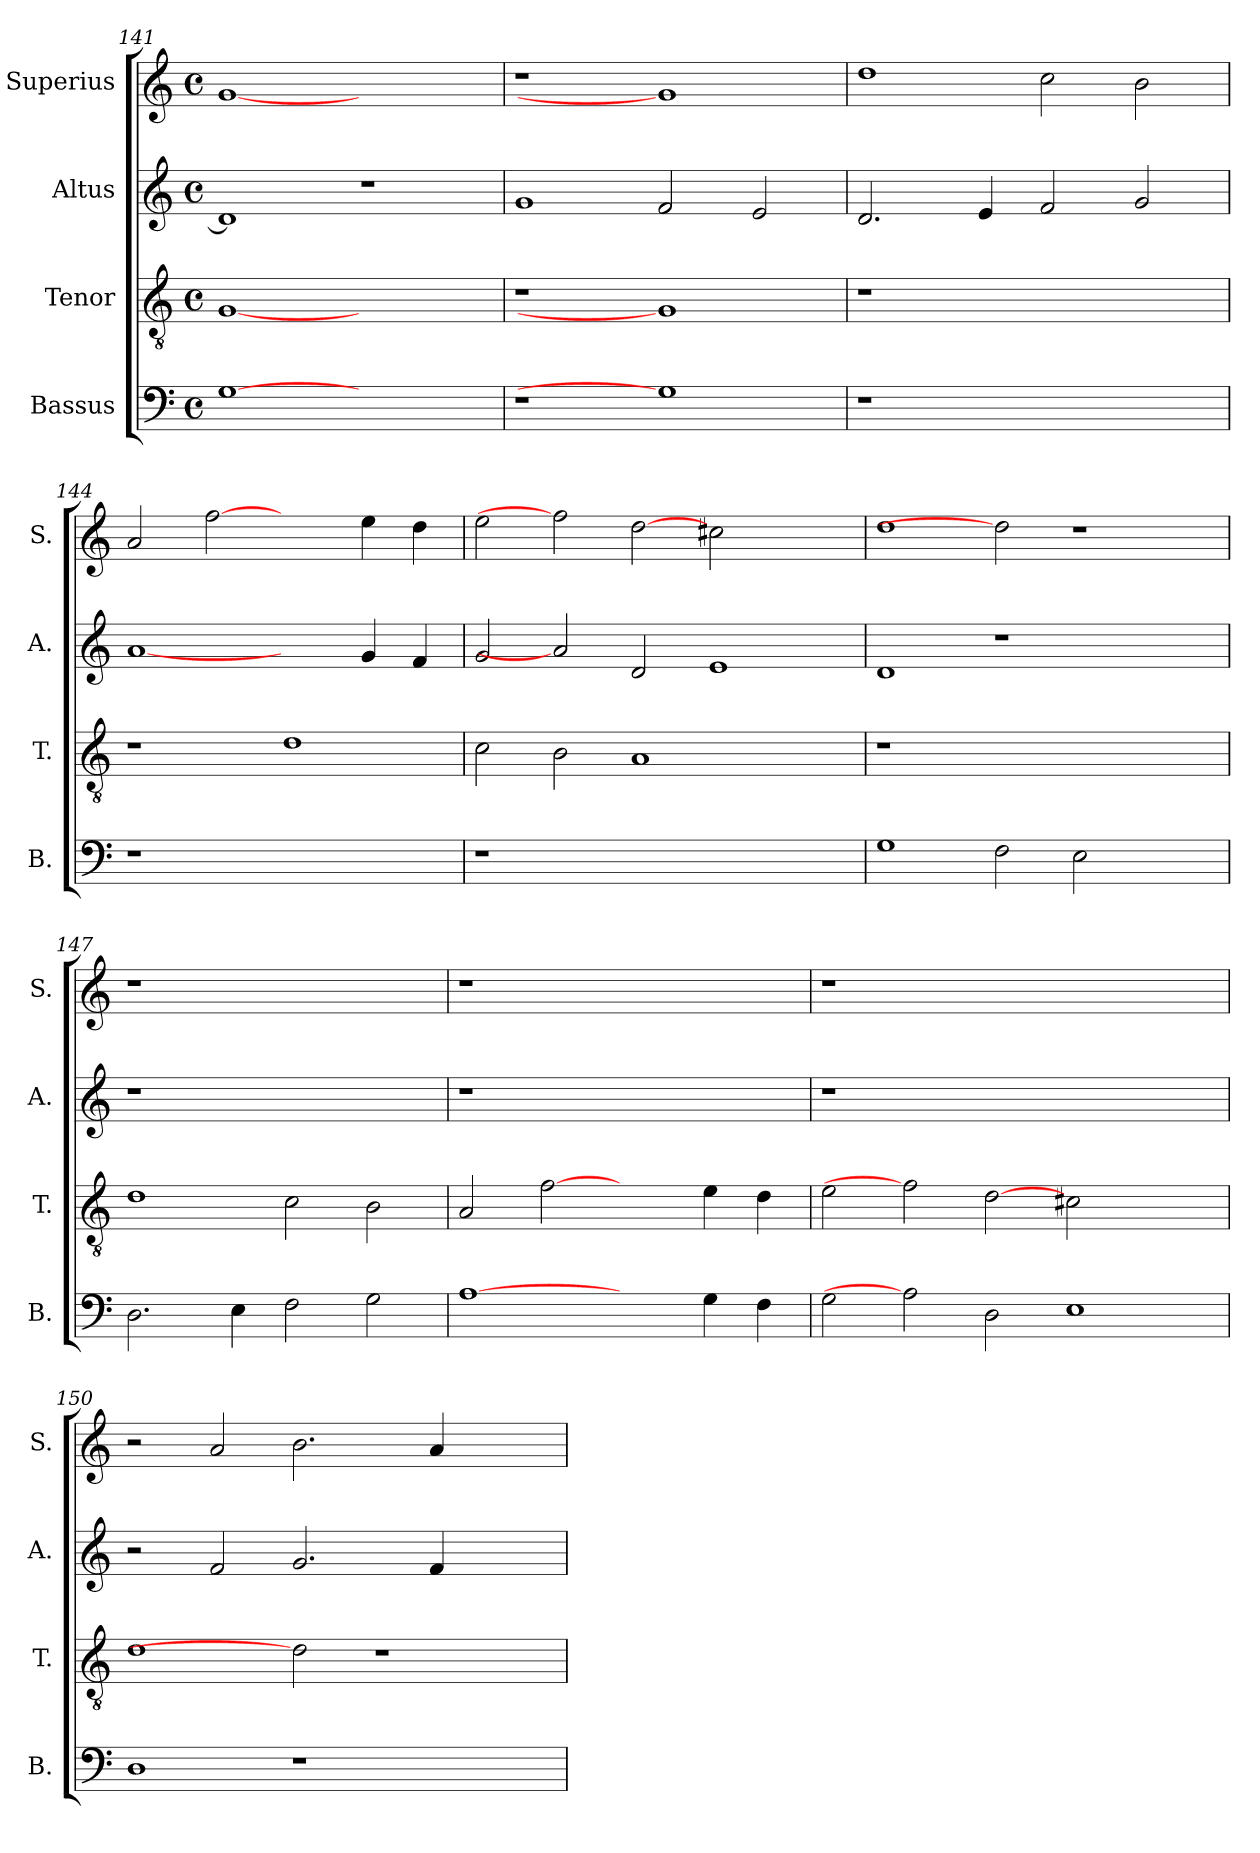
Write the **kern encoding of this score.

**kern	**kern	**kern	**kern
*part4	*part3	*part2	*part1
*staff4	*staff3	*staff2	*staff1
*I"Bassus	*I"Tenor	*I"Altus	*I"Superius
*I'B.	*I'T.	*I'A.	*I'S.
*clefF4	*clefGv2	*clefG2	*clefG2
*	*ITrd7c12	*	*
*k[]	*k[]	*k[]	*k[]
*C:	*C:	*C:	*C:
*M4/4	*M4/4	*M4/4	*M4/4
*met(c)	*met(c)	*met(c)	*met(c)
=141	=141	=141	=141
[1Gi	[1GGi	1di]	[1gi
1ryy	1ryy	1r	1ryy
=142	=142	=142	=142
!LO:N:vis=1	!LO:N:vis=1	!	!LO:N:vis=1
1r	1r	1gi	1r
1Gi]	1GGi]	2fi/	1gi]
.	.	2ei/	.
=143	=143	=143	=143
!LO:N:vis=1	!LO:N:vis=1	!	!
1r	1r	2.di/	1ddi
.	.	4ei/	.
1ryy	1ryy	2fi/	2cci\
.	.	2gi/	2bi\
!!LO:LB:g=z
=144	=144	=144	=144
!LO:N:vis=1	!	!	!
1r	1r	[1ai	2ai/
.	.	.	[2ffi
1ryy	1Di	2ryy	2ryy
.	.	4gi/	4eei\
.	.	4fi/	4ddi\
=145	=145	=145	=145
!LO:N:vis=1	!	!	!
1r	2Ci\	2gi/	2eei\
.	2BBi\	2ai]	2ffi]
1.ryy	1AAi	2di/	[2ddi
.	.	1ei	2cc#Xi\
.	2ryy	.	2ryy
=146	=146	=146	=146
!	!LO:N:vis=1	!	!
1Gi	1r	1di	1ddi
2Fi\	1.ryy	1r	2ddi]
2Ei\	.	.	1r
2ryy	.	2ryy	.
=147	=147	=147	=147
!	!	!LO:N:vis=1	!LO:N:vis=1
2.Di\	1Di	1r	1r
4Ei\	.	.	.
2Fi\	2Ci\	1ryy	1ryy
2Gi\	2BBi\	.	.
=148	=148	=148	=148
!	!	!LO:N:vis=1	!LO:N:vis=1
[1Ai	2AAi/	1r	1r
.	[2Fi	.	.
2ryy	2ryy	1ryy	1ryy
4Gi\	4Ei\	.	.
4Fi\	4Di\	.	.
!!LO:PB:g=z
=149	=149	=149	=149
!	!	!LO:N:vis=1	!LO:N:vis=1
2Gi\	2Ei\	1r	1r
2Ai]	2Fi]	.	.
2Di\	[2Di	1.ryy	1.ryy
1Ei	2C#Xi\	.	.
.	2ryy	.	.
=150	=150	=150	=150
1Di	1Di	2r	2r
.	.	2fi/	2ai/
1r	2Di]	2.gi/	2.bi\
.	1r	.	.
.	.	4fi/	4ai/
2ryy	.	2ryy	2ryy
=	=	=	=
*-	*-	*-	*-
